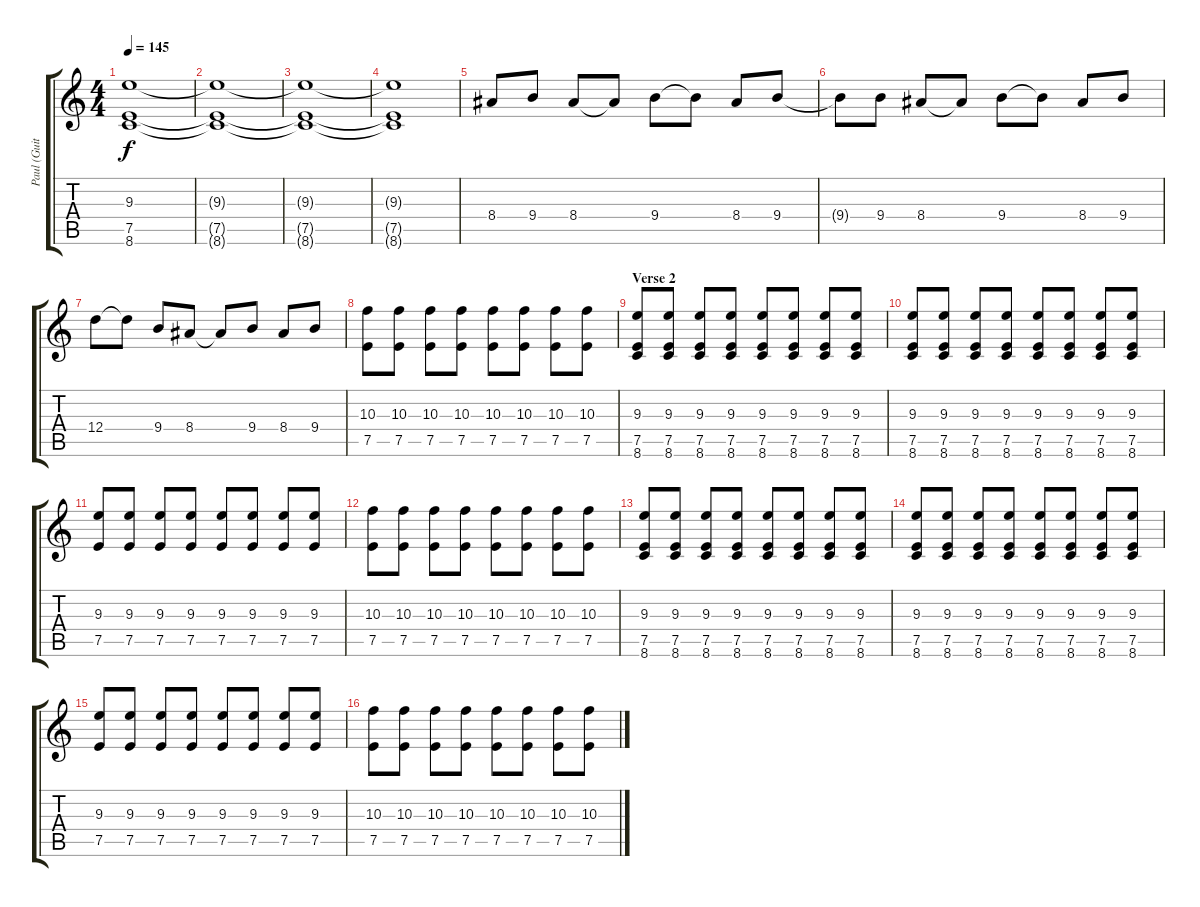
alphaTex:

\track ("Paul (Guitar)" "Paul (Guit") {instrument overdrivenguitar}
\staff {score tabs}
\tuning (E4 B3 G3 D3 A2 E2) {hide}
\ts (4 4)
\tempo 145
\clef g2
\ks c
(9.3 7.5 8.6).1{dy f volume 0} |
(9.3{t} 7.5{t} 8.6{t}).1 |
(9.3{t} 7.5{t} 8.6{t}).1 |
(9.3{t} 7.5{t} 8.6{t}).1 |
8.4.8{volume 16} 9.4.8 8.4.8 8.4{t}.8 9.4.8 9.4{t}.8 8.4.8 9.4.8 |
9.4{t}.8 9.4.8 8.4.8 8.4{t}.8 9.4.8 9.4{t}.8 8.4.8 9.4.8 |
12.4.8 12.4{t}.8 9.4.8 8.4.8 8.4{t}.8 9.4.8 8.4.8 9.4.8 |
(10.3 7.5).8 (10.3 7.5).8 (10.3 7.5).8 (10.3 7.5).8 (10.3 7.5).8 (10.3 7.5).8 (10.3 7.5).8 (10.3 7.5).8 |
\section ("" "Verse 2")
(9.3 7.5 8.6).8 (9.3 7.5 8.6).8 (9.3 7.5 8.6).8 (9.3 7.5 8.6).8 (9.3 7.5 8.6).8 (9.3 7.5 8.6).8 (9.3 7.5 8.6).8 (9.3 7.5 8.6).8 |
(9.3 7.5 8.6).8 (9.3 7.5 8.6).8 (9.3 7.5 8.6).8 (9.3 7.5 8.6).8 (9.3 7.5 8.6).8 (9.3 7.5 8.6).8 (9.3 7.5 8.6).8 (9.3 7.5 8.6).8 |
(9.3 7.5).8 (9.3 7.5).8 (9.3 7.5).8 (9.3 7.5).8 (9.3 7.5).8 (9.3 7.5).8 (9.3 7.5).8 (9.3 7.5).8 |
(10.3 7.5).8 (10.3 7.5).8 (10.3 7.5).8 (10.3 7.5).8 (10.3 7.5).8 (10.3 7.5).8 (10.3 7.5).8 (10.3 7.5).8 |
(9.3 7.5 8.6).8 (9.3 7.5 8.6).8 (9.3 7.5 8.6).8 (9.3 7.5 8.6).8 (9.3 7.5 8.6).8 (9.3 7.5 8.6).8 (9.3 7.5 8.6).8 (9.3 7.5 8.6).8 |
(9.3 7.5 8.6).8 (9.3 7.5 8.6).8 (9.3 7.5 8.6).8 (9.3 7.5 8.6).8 (9.3 7.5 8.6).8 (9.3 7.5 8.6).8 (9.3 7.5 8.6).8 (9.3 7.5 8.6).8 |
(9.3 7.5).8 (9.3 7.5).8 (9.3 7.5).8 (9.3 7.5).8 (9.3 7.5).8 (9.3 7.5).8 (9.3 7.5).8 (9.3 7.5).8 |
(10.3 7.5).8 (10.3 7.5).8 (10.3 7.5).8 (10.3 7.5).8 (10.3 7.5).8 (10.3 7.5).8 (10.3 7.5).8 (10.3 7.5).8
